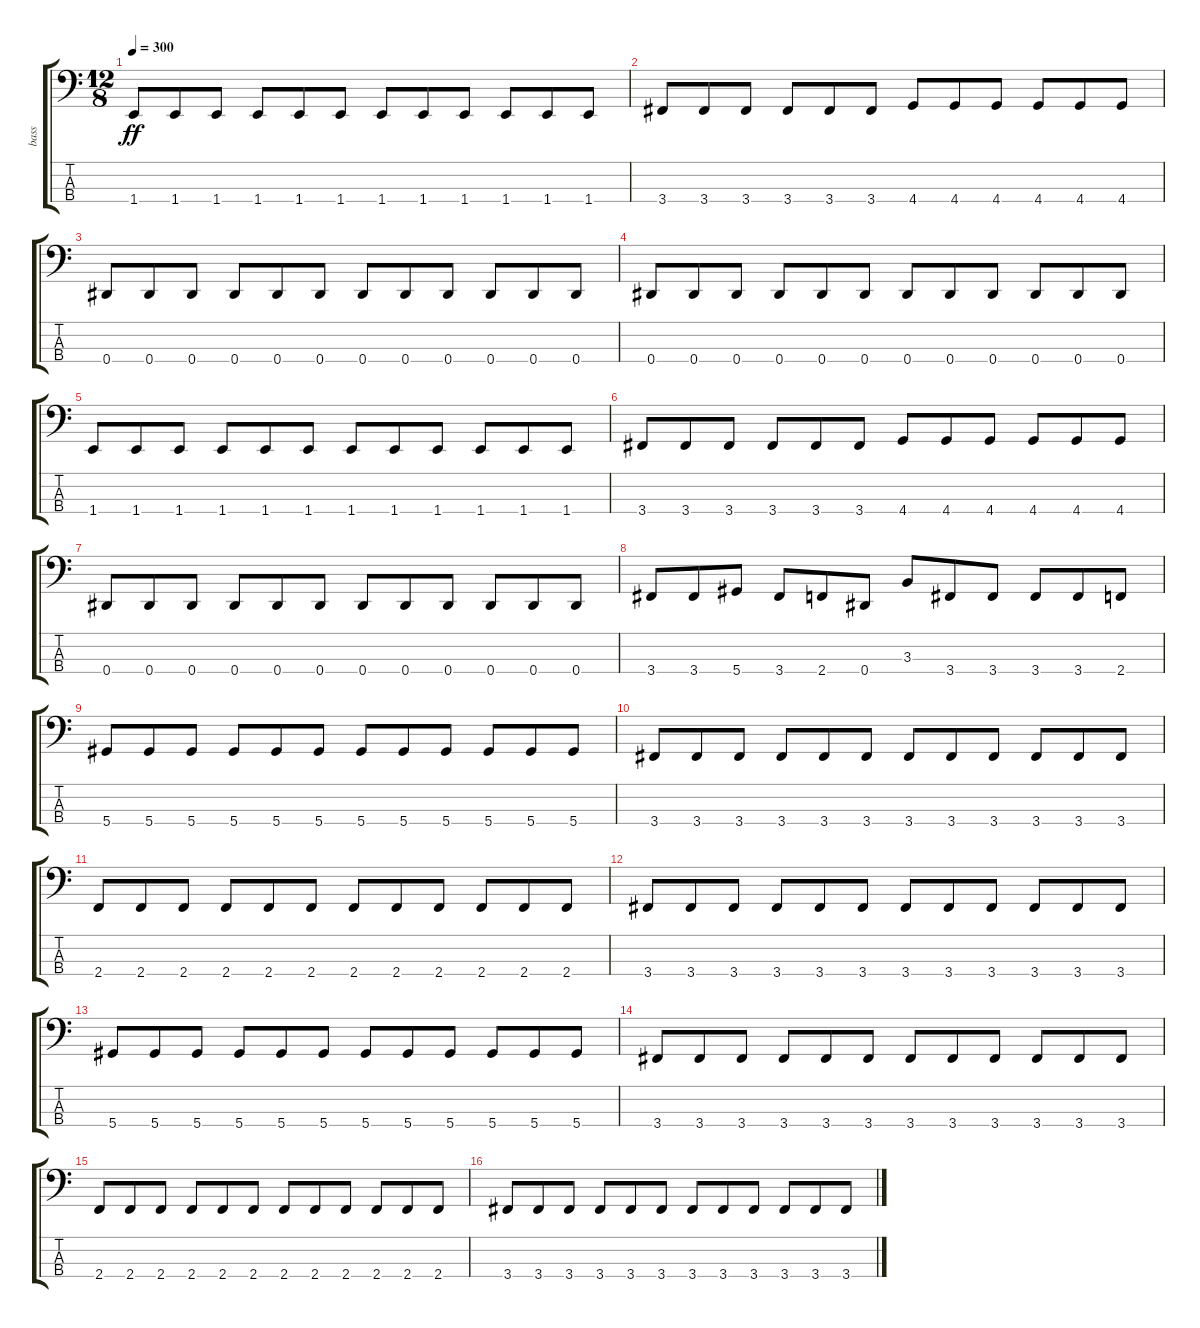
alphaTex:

\track ("bass" "bass") {instrument electricbassfinger}
\staff {score tabs}
\tuning (Gb2 Db2 Ab1 Eb1) {hide}
\ts (12 8)
\tempo 300
\clef f4
\ks c
1.4.8{dy ff} 1.4.8 1.4.8 1.4.8 1.4.8 1.4.8 1.4.8 1.4.8 1.4.8 1.4.8 1.4.8 1.4.8 |
3.4.8 3.4.8 3.4.8 3.4.8 3.4.8 3.4.8 4.4.8 4.4.8 4.4.8 4.4.8 4.4.8 4.4.8 |
0.4.8 0.4.8 0.4.8 0.4.8 0.4.8 0.4.8 0.4.8 0.4.8 0.4.8 0.4.8 0.4.8 0.4.8 |
0.4.8 0.4.8 0.4.8 0.4.8 0.4.8 0.4.8 0.4.8 0.4.8 0.4.8 0.4.8 0.4.8 0.4.8 |
1.4.8 1.4.8 1.4.8 1.4.8 1.4.8 1.4.8 1.4.8 1.4.8 1.4.8 1.4.8 1.4.8 1.4.8 |
3.4.8 3.4.8 3.4.8 3.4.8 3.4.8 3.4.8 4.4.8 4.4.8 4.4.8 4.4.8 4.4.8 4.4.8 |
0.4.8 0.4.8 0.4.8 0.4.8 0.4.8 0.4.8 0.4.8 0.4.8 0.4.8 0.4.8 0.4.8 0.4.8 |
3.4.8 3.4.8 5.4.8 3.4.8 2.4.8 0.4.8 3.3.8 3.4.8 3.4.8 3.4.8 3.4.8 2.4.8 |
5.4.8 5.4.8 5.4.8 5.4.8 5.4.8 5.4.8 5.4.8 5.4.8 5.4.8 5.4.8 5.4.8 5.4.8 |
3.4.8 3.4.8 3.4.8 3.4.8 3.4.8 3.4.8 3.4.8 3.4.8 3.4.8 3.4.8 3.4.8 3.4.8 |
2.4.8 2.4.8 2.4.8 2.4.8 2.4.8 2.4.8 2.4.8 2.4.8 2.4.8 2.4.8 2.4.8 2.4.8 |
3.4.8 3.4.8 3.4.8 3.4.8 3.4.8 3.4.8 3.4.8 3.4.8 3.4.8 3.4.8 3.4.8 3.4.8 |
5.4.8 5.4.8 5.4.8 5.4.8 5.4.8 5.4.8 5.4.8 5.4.8 5.4.8 5.4.8 5.4.8 5.4.8 |
3.4.8 3.4.8 3.4.8 3.4.8 3.4.8 3.4.8 3.4.8 3.4.8 3.4.8 3.4.8 3.4.8 3.4.8 |
2.4.8 2.4.8 2.4.8 2.4.8 2.4.8 2.4.8 2.4.8 2.4.8 2.4.8 2.4.8 2.4.8 2.4.8 |
3.4.8 3.4.8 3.4.8 3.4.8 3.4.8 3.4.8 3.4.8 3.4.8 3.4.8 3.4.8 3.4.8 3.4.8
